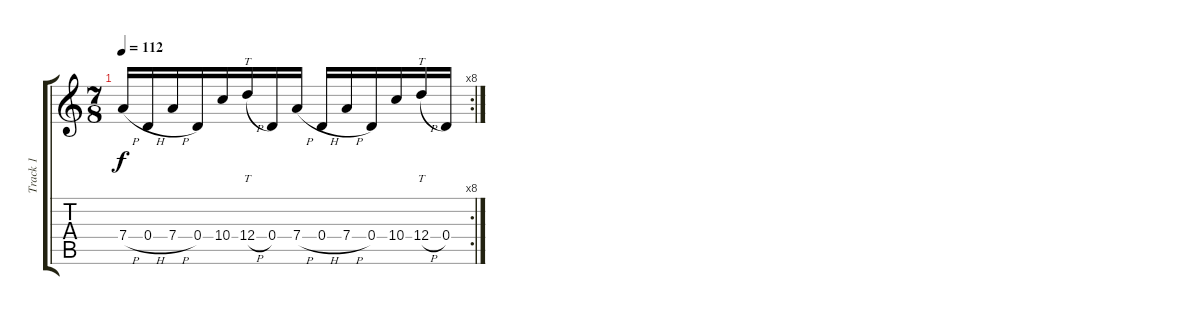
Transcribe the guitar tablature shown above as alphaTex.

\track ("Track 1" "Track 1") {instrument distortionguitar}
\staff {score tabs}
\tuning (E4 B3 G3 D3 A2 E2) {hide}
\rc 8
\ts (7 8)
\tempo 112
\clef g2
\ks c
7.4{h}.16{dy f instrument distortionguitar} 0.4{h}.16 7.4{h}.16 0.4.16 10.4.16 12.4{h}.16{tt} 0.4.16 7.4{h}.16 0.4{h}.16 7.4{h}.16 0.4.16 10.4.16 12.4{h}.16{tt} 0.4.16
